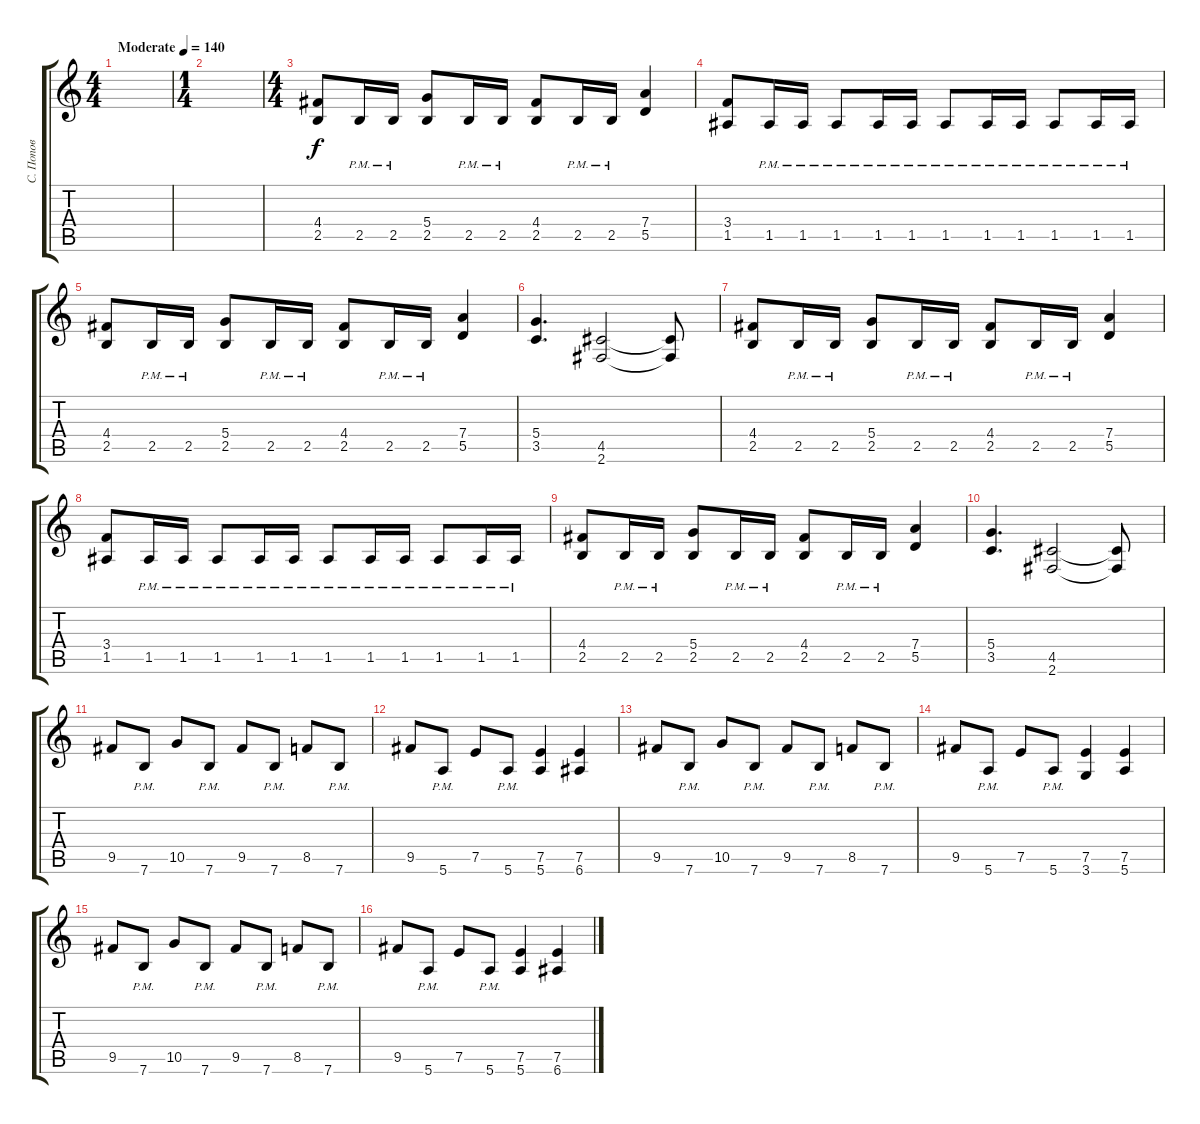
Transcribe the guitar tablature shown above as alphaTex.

\track ("С. Попов" "С. Попов") {instrument distortionguitar}
\staff {score tabs}
\tuning (E4 B3 G3 D3 A2 E2) {hide}
\ts (4 4)
\tempo (140 "Moderate")
\clef g2
\ks c
|
\ts (1 4)
|
\ts (4 4)
(4.4 2.5).8 2.5{pm}.16 2.5{pm}.16 (5.4 2.5).8 2.5{pm}.16 2.5{pm}.16 (4.4 2.5).8 2.5{pm}.16 2.5{pm}.16 (7.4 5.5).4 |
(3.4 1.5).8 1.5{pm}.16 1.5{pm}.16 1.5{pm}.8 1.5{pm}.16 1.5{pm}.16 1.5{pm}.8 1.5{pm}.16 1.5{pm}.16 1.5{pm}.8 1.5{pm}.16 1.5{pm}.16 |
(4.4 2.5).8 2.5{pm}.16 2.5{pm}.16 (5.4 2.5).8 2.5{pm}.16 2.5{pm}.16 (4.4 2.5).8 2.5{pm}.16 2.5{pm}.16 (7.4 5.5).4 |
(5.4 3.5).4{d} (4.5 2.6).2 (4.5{t} 2.6{t}).8 |
(4.4 2.5).8 2.5{pm}.16 2.5{pm}.16 (5.4 2.5).8 2.5{pm}.16 2.5{pm}.16 (4.4 2.5).8 2.5{pm}.16 2.5{pm}.16 (7.4 5.5).4 |
(3.4 1.5).8 1.5{pm}.16 1.5{pm}.16 1.5{pm}.8 1.5{pm}.16 1.5{pm}.16 1.5{pm}.8 1.5{pm}.16 1.5{pm}.16 1.5{pm}.8 1.5{pm}.16 1.5{pm}.16 |
(4.4 2.5).8 2.5{pm}.16 2.5{pm}.16 (5.4 2.5).8 2.5{pm}.16 2.5{pm}.16 (4.4 2.5).8 2.5{pm}.16 2.5{pm}.16 (7.4 5.5).4 |
(5.4 3.5).4{d} (4.5 2.6).2 (4.5{t} 2.6{t}).8 |
9.5.8 7.6{pm}.8 10.5.8 7.6{pm}.8 9.5.8 7.6{pm}.8 8.5.8 7.6{pm}.8 |
9.5.8 5.6{pm}.8 7.5.8 5.6{pm}.8 (7.5 5.6).4 (7.5 6.6).4 |
9.5.8 7.6{pm}.8 10.5.8 7.6{pm}.8 9.5.8 7.6{pm}.8 8.5.8 7.6{pm}.8 |
9.5.8 5.6{pm}.8 7.5.8 5.6{pm}.8 (7.5 3.6).4 (7.5 5.6).4 |
9.5.8 7.6{pm}.8 10.5.8 7.6{pm}.8 9.5.8 7.6{pm}.8 8.5.8 7.6{pm}.8 |
9.5.8 5.6{pm}.8 7.5.8 5.6{pm}.8 (7.5 5.6).4 (7.5 6.6).4
